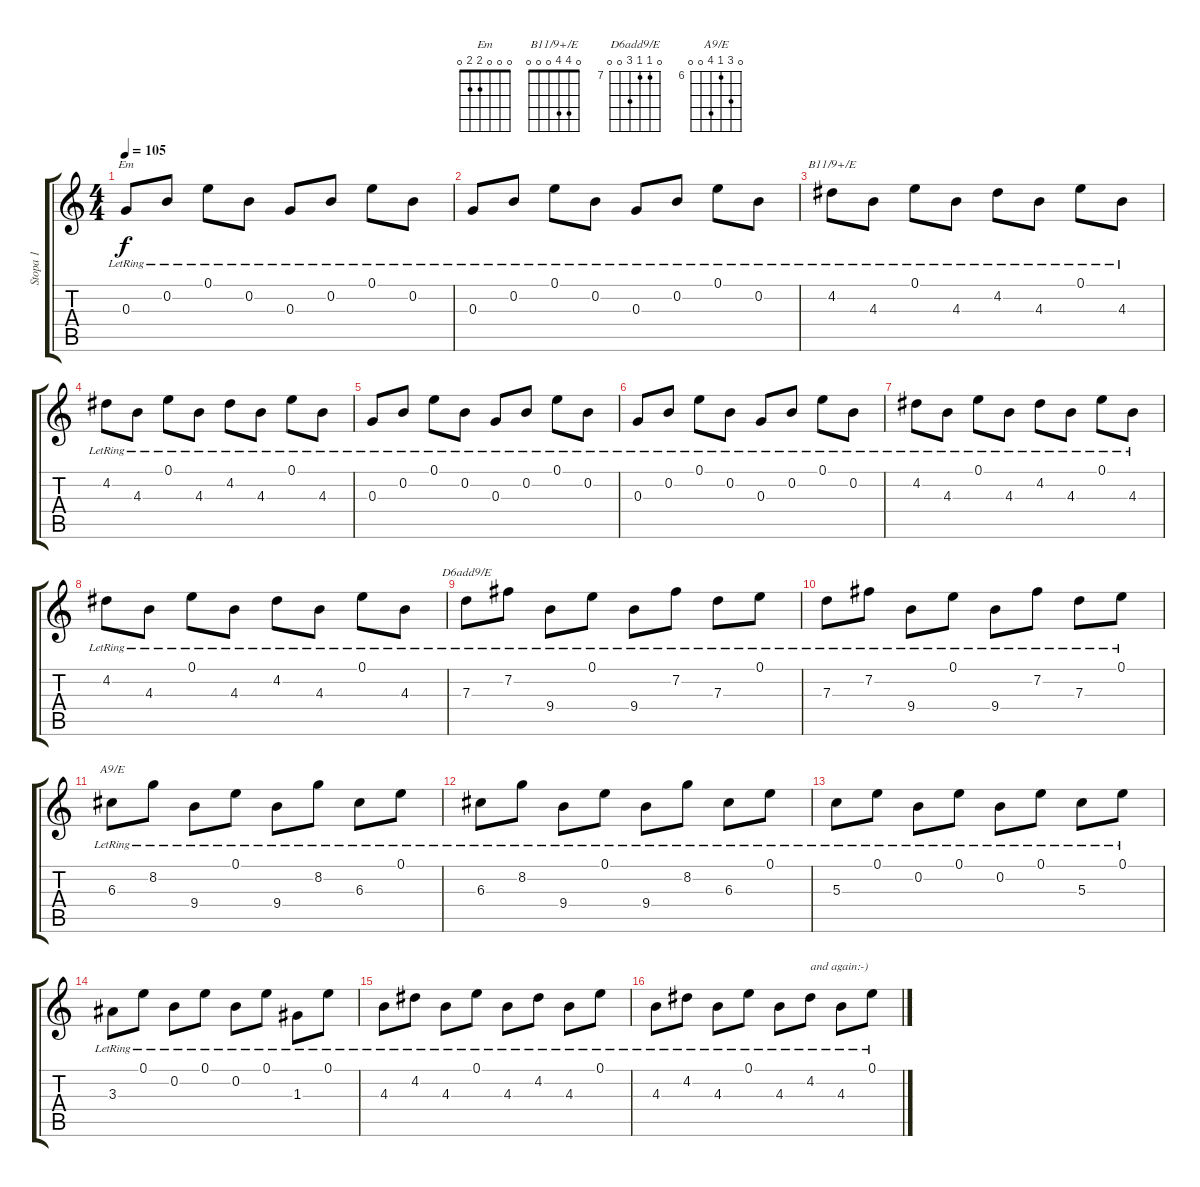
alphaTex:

\track ("Stopa 1" "Stopa 1") {instrument electricguitarclean}
\staff {score tabs}
\tuning (E4 B3 G3 D3 A2 E2) {hide}
\chord ("Em" 0 0 0 2 2 0)
\chord ("B11/9+/E" 0 4 4 0 0 0)
\chord ("D6add9/E" 0 7 7 9 0 0) {firstfret 7}
\chord ("A9/E" 0 8 6 9 0 0) {firstfret 6}
\ts (4 4)
\tempo 105
\clef g2
\ks c
0.3{lr}.8{ch "Em" dy f instrument electricguitarclean} 0.2{lr}.8 0.1{lr}.8 0.2{lr}.8 0.3{lr}.8 0.2{lr}.8 0.1{lr}.8 0.2{lr}.8 |
0.3{lr}.8 0.2{lr}.8 0.1{lr}.8 0.2{lr}.8 0.3{lr}.8 0.2{lr}.8 0.1{lr}.8 0.2{lr}.8 |
4.2{lr}.8{ch "B11/9+/E"} 4.3{lr}.8 0.1{lr}.8 4.3{lr}.8 4.2{lr}.8 4.3{lr}.8 0.1{lr}.8 4.3{lr}.8 |
4.2{lr}.8 4.3{lr}.8 0.1{lr}.8 4.3{lr}.8 4.2{lr}.8 4.3{lr}.8 0.1{lr}.8 4.3{lr}.8 |
0.3{lr}.8 0.2{lr}.8 0.1{lr}.8 0.2{lr}.8 0.3{lr}.8 0.2{lr}.8 0.1{lr}.8 0.2{lr}.8 |
0.3{lr}.8 0.2{lr}.8 0.1{lr}.8 0.2{lr}.8 0.3{lr}.8 0.2{lr}.8 0.1{lr}.8 0.2{lr}.8 |
4.2{lr}.8 4.3{lr}.8 0.1{lr}.8 4.3{lr}.8 4.2{lr}.8 4.3{lr}.8 0.1{lr}.8 4.3{lr}.8 |
4.2{lr}.8 4.3{lr}.8 0.1{lr}.8 4.3{lr}.8 4.2{lr}.8 4.3{lr}.8 0.1{lr}.8 4.3{lr}.8 |
7.3{lr}.8{ch "D6add9/E"} 7.2{lr}.8 9.4{lr}.8 0.1{lr}.8 9.4{lr}.8 7.2{lr}.8 7.3{lr}.8 0.1{lr}.8 |
7.3{lr}.8 7.2{lr}.8 9.4{lr}.8 0.1{lr}.8 9.4{lr}.8 7.2{lr}.8 7.3{lr}.8 0.1{lr}.8 |
6.3{lr}.8{ch "A9/E"} 8.2{lr}.8 9.4{lr}.8 0.1{lr}.8 9.4{lr}.8 8.2{lr}.8 6.3{lr}.8 0.1{lr}.8 |
6.3{lr}.8 8.2{lr}.8 9.4{lr}.8 0.1{lr}.8 9.4{lr}.8 8.2{lr}.8 6.3{lr}.8 0.1{lr}.8 |
5.3{lr}.8 0.1{lr}.8 0.2{lr}.8 0.1{lr}.8 0.2{lr}.8 0.1{lr}.8 5.3{lr}.8 0.1{lr}.8 |
3.3{lr}.8 0.1{lr}.8 0.2{lr}.8 0.1{lr}.8 0.2{lr}.8 0.1{lr}.8 1.3{lr}.8 0.1{lr}.8 |
4.3{lr}.8 4.2{lr}.8 4.3{lr}.8 0.1{lr}.8 4.3{lr}.8 4.2{lr}.8 4.3{lr}.8 0.1{lr}.8 |
4.3{lr}.8 4.2{lr}.8 4.3{lr}.8 0.1{lr}.8 4.3{lr}.8 4.2{lr}.8{txt "and again:-)"} 4.3{lr}.8 0.1{lr}.8
